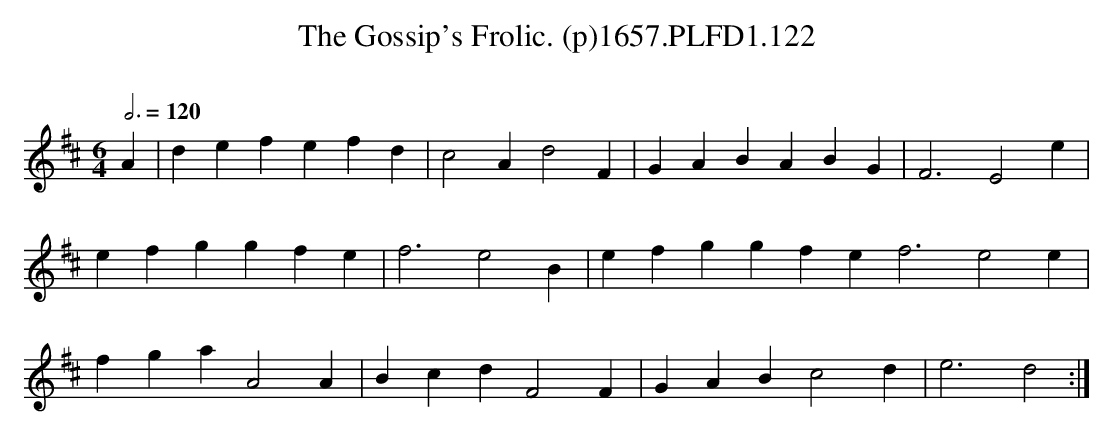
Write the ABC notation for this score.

X:1
T:Gossip's Frolic. (p)1657.PLFD1.122, The
M:6/4
L:1/4
Q:3/4=120
O:
K:D
A|defefd|c2Ad2F|GABABG|F3E2e|
efggfe|f3e2B|efggfef3e2e|
fgaA2A|BcdF2F|GABc2d|e3d2:|
